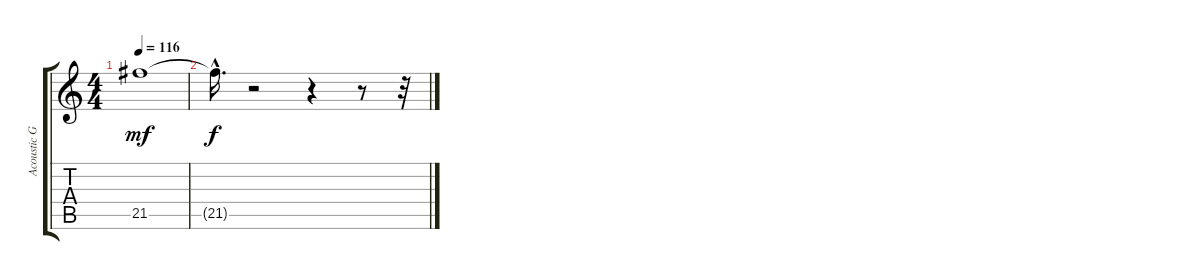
\track ("Acoustic Guitar" "Acoustic G") {instrument acousticguitarsteel}
\staff {score tabs}
\tuning (E4 B3 G3 D3 A2 E2) {hide}
\ts (4 4)
\tempo 116
\clef g2
\ks c
21.5.1{dy mf} |
21.5{hac t}.16{d dy f} r.2 r.4 r.8 r.32
